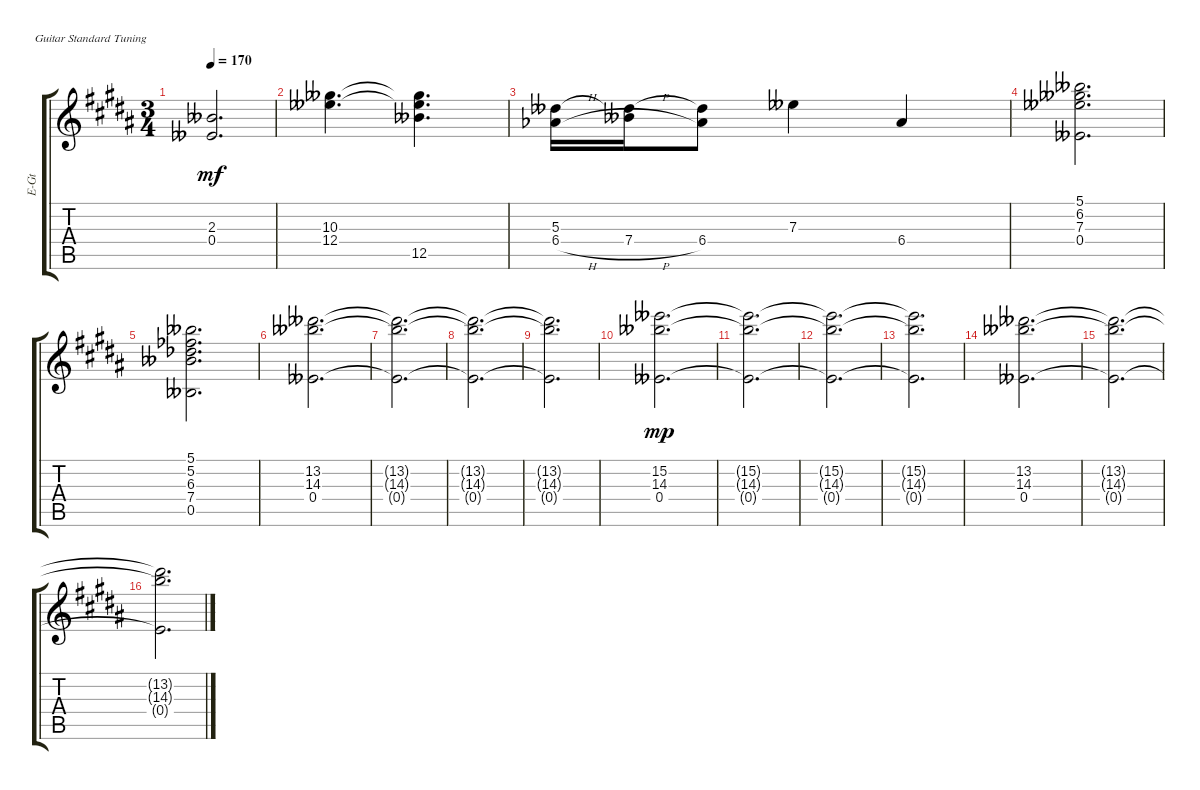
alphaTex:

\defaultSystemsLayout 4
\bracketExtendMode groupsimilarinstruments
\otherSystemsTrackNameOrientation horizontal
\track ("Electric Guitar" "E-Gt") {instrument electricguitarclean}
\staff {score tabs}
\tuning (E4 B3 G3 D3 A2 E2)
\ts (3 4)
\tempo 170
\clef g2
\ks b
(0.4{t acc bb} 2.3{t acc bb}).2{d dy mf beam Up} |
(10.3{acc bb} 12.4{acc bb}).4{d beam Down} (12.5{acc bb} 12.4{t acc bb} 10.3{t acc bb}).4{d beam Down} |
(5.3{acc bb} 6.4{h acc b}).16{beam Down} (7.4{h acc bb} 5.3{t acc bb}).16{beam Down} (6.4{acc b} 5.3{t acc bb}).8{beam Down} 7.3{acc bb}.4{beam Down} 6.4{acc b}.4{beam Up} |
(0.4{acc bb} 7.3{acc bb} 6.2{acc bb} 5.1{acc bb}).2{d beam Down} |
(0.5{acc bb} 7.4{acc bb} 6.3{acc b} 5.2{acc b} 5.1{acc bb}).2{d beam Down} |
(14.3{acc bb} 0.4{acc bb} 13.2{acc bb}).2{d beam Down} |
(0.4{t acc bb} 14.3{t acc bb} 13.2{t acc bb}).2{d beam Down} |
(14.3{t acc bb} 0.4{t acc bb} 13.2{t acc bb}).2{d beam Down} |
(0.4{t acc bb} 14.3{t acc bb} 13.2{t acc bb}).2{d beam Down} |
(14.3{acc bb} 0.4{acc bb} 15.2{acc bb}).2{d dy mp beam Down} |
(0.4{t acc bb} 14.3{t acc bb} 15.2{t acc bb}).2{d beam Down} |
(14.3{t acc bb} 0.4{t acc bb} 15.2{t acc bb}).2{d beam Down} |
(0.4{t acc bb} 14.3{t acc bb} 15.2{t acc bb}).2{d beam Down} |
(14.3{acc bb} 0.4{acc bb} 13.2{acc bb}).2{d beam Down} |
(0.4{t acc bb} 14.3{t acc bb} 13.2{t acc bb}).2{d beam Down} |
(14.3{t acc bb} 0.4{t acc bb} 13.2{t acc bb}).2{d beam Down}
